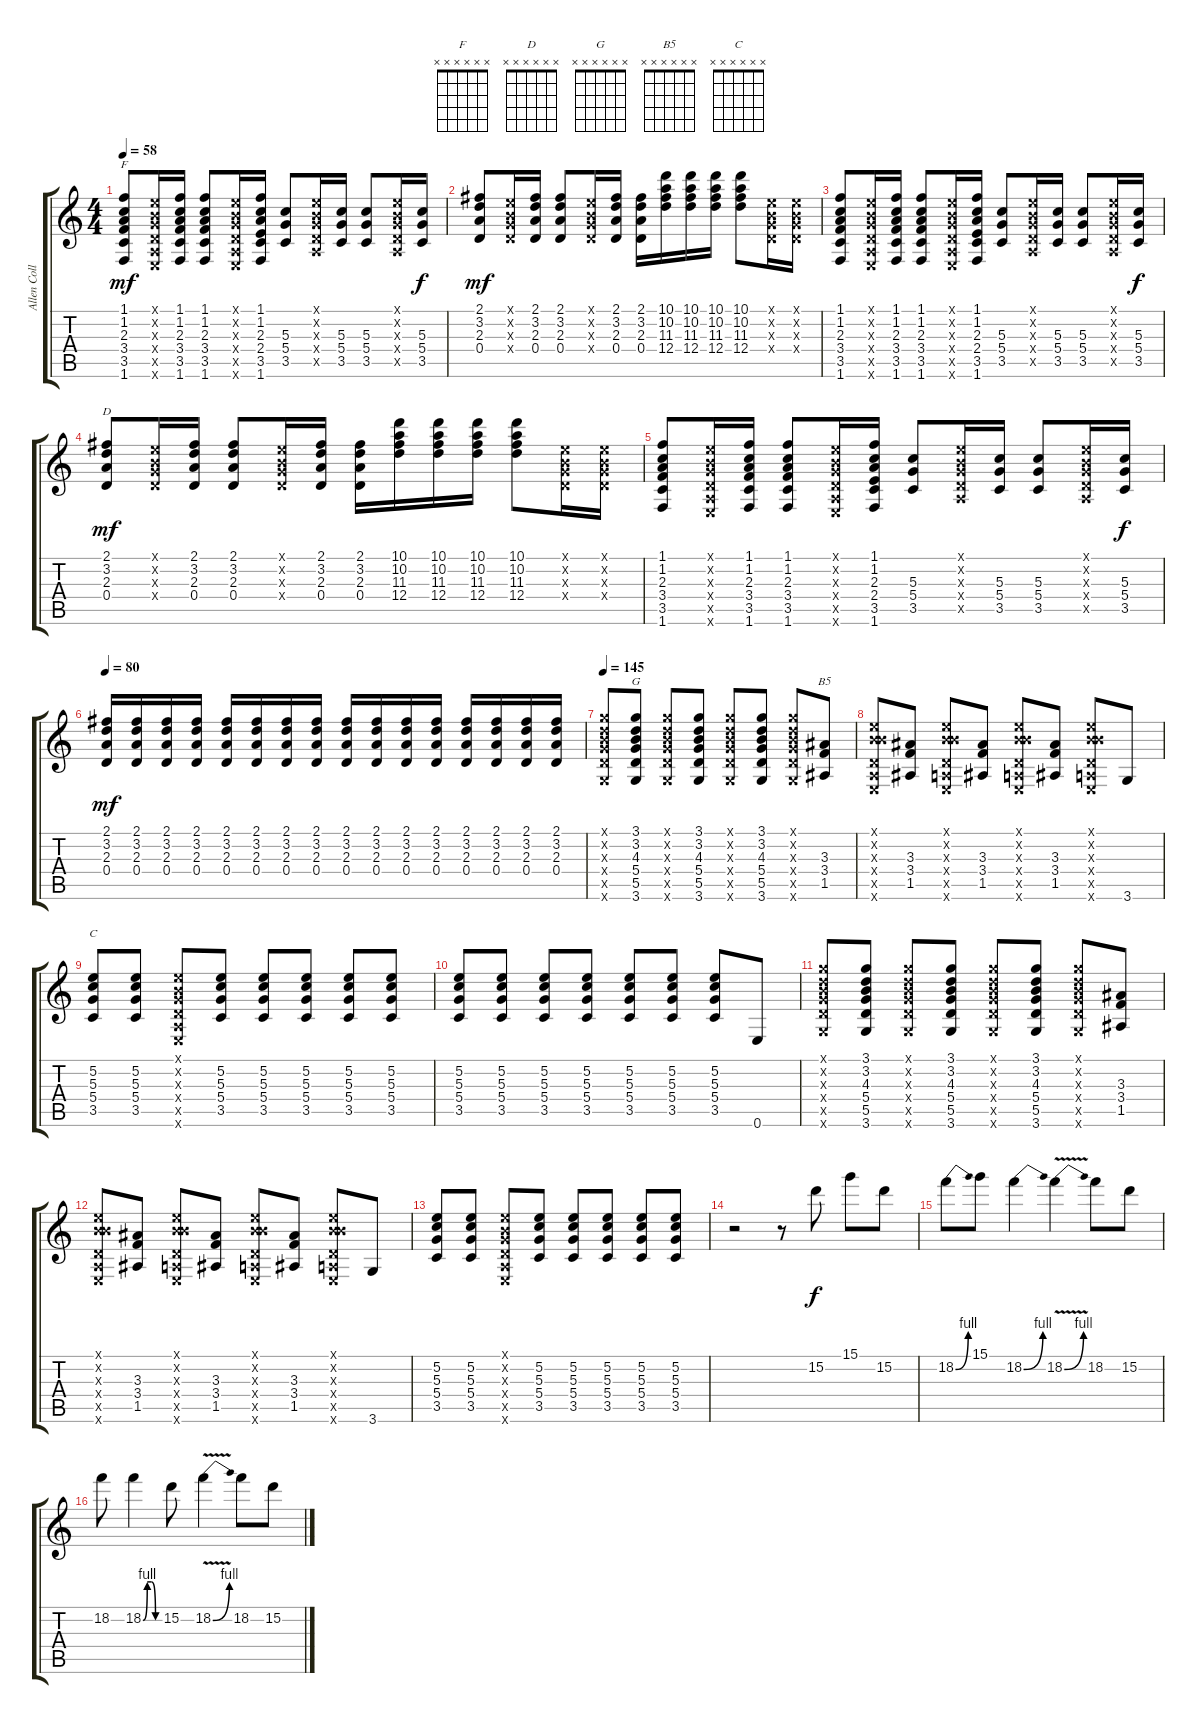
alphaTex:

\track ("Allen Collins (Clean/Solo Guitar)" "Allen Coll") {instrument overdrivenguitar}
\staff {score tabs}
\tuning (E4 B3 G3 D3 A2 E2) {hide}
\chord ("F" x x x x x x)
\chord ("D" x x x x x x)
\chord ("G" x x x x x x)
\chord ("B5" x x x x x x)
\chord ("C" x x x x x x)
\ts (4 4)
\tempo 58
\clef g2
\ks c
(1.1 1.2 2.3 3.4 3.5 1.6).8{ch "F" dy mf} (0.1{x} 0.2{x} 0.3{x} 0.4{x} 0.5{x} 0.6{x}).16 (1.1 1.2 2.3 3.4 3.5 1.6).16 (1.1 1.2 2.3 3.4 3.5 1.6).8 (0.1{x} 0.2{x} 0.3{x} 0.4{x} 0.5{x} 0.6{x}).16 (1.1 1.2 2.3 2.4 3.5 1.6).16 (5.3 5.4 3.5).8 (0.1{x} 0.2{x} 0.3{x} 0.4{x} 0.5{x}).16 (5.3 5.4 3.5).16 (5.3 5.4 3.5).8 (0.1{x} 0.2{x} 0.3{x} 0.4{x} 0.5{x}).16 (5.3 5.4 3.5).16{dy f} |
(2.1 3.2 2.3 0.4).8{dy mf} (0.1{x} 0.2{x} 0.3{x} 0.4{x}).16 (2.1 3.2 2.3 0.4).16 (2.1 3.2 2.3 0.4).8 (0.1{x} 0.2{x} 0.3{x} 0.4{x}).16 (2.1 3.2 2.3 0.4).16 (2.1 3.2 2.3 0.4).16 (10.1 10.2 11.3 12.4).16 (10.1 10.2 11.3 12.4).16 (10.1 10.2 11.3 12.4).16 (10.1 10.2 11.3 12.4).8 (0.1{x} 0.2{x} 0.3{x} 0.4{x}).16 (0.1{x} 0.2{x} 0.3{x} 0.4{x}).16 |
(1.1 1.2 2.3 3.4 3.5 1.6).8 (0.1{x} 0.2{x} 0.3{x} 0.4{x} 0.5{x} 0.6{x}).16 (1.1 1.2 2.3 3.4 3.5 1.6).16 (1.1 1.2 2.3 3.4 3.5 1.6).8 (0.1{x} 0.2{x} 0.3{x} 0.4{x} 0.5{x} 0.6{x}).16 (1.1 1.2 2.3 2.4 3.5 1.6).16 (5.3 5.4 3.5).8 (0.1{x} 0.2{x} 0.3{x} 0.4{x} 0.5{x}).16 (5.3 5.4 3.5).16 (5.3 5.4 3.5).8 (0.1{x} 0.2{x} 0.3{x} 0.4{x} 0.5{x}).16 (5.3 5.4 3.5).16{dy f} |
(2.1 3.2 2.3 0.4).8{ch "D" dy mf} (0.1{x} 0.2{x} 0.3{x} 0.4{x}).16 (2.1 3.2 2.3 0.4).16 (2.1 3.2 2.3 0.4).8 (0.1{x} 0.2{x} 0.3{x} 0.4{x}).16 (2.1 3.2 2.3 0.4).16 (2.1 3.2 2.3 0.4).16 (10.1 10.2 11.3 12.4).16 (10.1 10.2 11.3 12.4).16 (10.1 10.2 11.3 12.4).16 (10.1 10.2 11.3 12.4).8 (0.1{x} 0.2{x} 0.3{x} 0.4{x}).16 (0.1{x} 0.2{x} 0.3{x} 0.4{x}).16 |
(1.1 1.2 2.3 3.4 3.5 1.6).8 (0.1{x} 0.2{x} 0.3{x} 0.4{x} 0.5{x} 0.6{x}).16 (1.1 1.2 2.3 3.4 3.5 1.6).16 (1.1 1.2 2.3 3.4 3.5 1.6).8 (0.1{x} 0.2{x} 0.3{x} 0.4{x} 0.5{x} 0.6{x}).16 (1.1 1.2 2.3 2.4 3.5 1.6).16 (5.3 5.4 3.5).8 (0.1{x} 0.2{x} 0.3{x} 0.4{x} 0.5{x}).16 (5.3 5.4 3.5).16 (5.3 5.4 3.5).8 (0.1{x} 0.2{x} 0.3{x} 0.4{x} 0.5{x}).16 (5.3 5.4 3.5).16{dy f} |
\tempo 80
(2.1 3.2 2.3 0.4).16{dy mf} (2.1 3.2 2.3 0.4).16 (2.1 3.2 2.3 0.4).16 (2.1 3.2 2.3 0.4).16 (2.1 3.2 2.3 0.4).16 (2.1 3.2 2.3 0.4).16 (2.1 3.2 2.3 0.4).16 (2.1 3.2 2.3 0.4).16 (2.1 3.2 2.3 0.4).16 (2.1 3.2 2.3 0.4).16 (2.1 3.2 2.3 0.4).16 (2.1 3.2 2.3 0.4).16 (2.1 3.2 2.3 0.4).16 (2.1 3.2 2.3 0.4).16 (2.1 3.2 2.3 0.4).16 (2.1 3.2 2.3 0.4).16 |
\tempo 145
(3.1{x} 3.2{x} 4.3{x} 5.4{x} 5.5{x} 3.6{x}).8{volume 13} (3.1 3.2 4.3 5.4 5.5 3.6).8{ch "G"} (3.1{x} 3.2{x} 4.3{x} 5.4{x} 5.5{x} 3.6{x}).8 (3.1 3.2 4.3 5.4 5.5 3.6).8 (3.1{x} 3.2{x} 4.3{x} 5.4{x} 5.5{x} 3.6{x}).8 (3.1 3.2 4.3 5.4 5.5 3.6).8 (3.1{x} 3.2{x} 4.3{x} 5.4{x} 5.5{x} 3.6{x}).8 (3.3 3.4 1.5).8{ch "B5"} |
(0.1{x} 0.2{x} 4.3{x} 0.4{x} 0.5{x} 0.6{x}).8 (3.3 3.4 1.5).8 (0.1{x} 0.2{x} 4.3{x} 0.4{x} 0.5{x} 0.6{x}).8 (3.3 3.4 1.5).8 (0.1{x} 0.2{x} 4.3{x} 0.4{x} 0.5{x} 0.6{x}).8 (3.3 3.4 1.5).8 (0.1{x} 0.2{x} 4.3{x} 0.4{x} 0.5{x} 0.6{x}).8 3.6.8 |
(5.2 5.3 5.4 3.5).8{ch "C"} (5.2 5.3 5.4 3.5).8 (0.1{x} 0.2{x} 0.3{x} 0.4{x} 0.5{x} 0.6{x}).8 (5.2 5.3 5.4 3.5).8 (5.2 5.3 5.4 3.5).8 (5.2 5.3 5.4 3.5).8 (5.2 5.3 5.4 3.5).8 (5.2 5.3 5.4 3.5).8 |
(5.2 5.3 5.4 3.5).8 (5.2 5.3 5.4 3.5).8 (5.2 5.3 5.4 3.5).8 (5.2 5.3 5.4 3.5).8 (5.2 5.3 5.4 3.5).8 (5.2 5.3 5.4 3.5).8 (5.2 5.3 5.4 3.5).8 0.6.8 |
(3.1{x} 3.2{x} 4.3{x} 5.4{x} 5.5{x} 3.6{x}).8 (3.1 3.2 4.3 5.4 5.5 3.6).8 (3.1{x} 3.2{x} 4.3{x} 5.4{x} 5.5{x} 3.6{x}).8 (3.1 3.2 4.3 5.4 5.5 3.6).8 (3.1{x} 3.2{x} 4.3{x} 5.4{x} 5.5{x} 3.6{x}).8 (3.1 3.2 4.3 5.4 5.5 3.6).8 (3.1{x} 3.2{x} 4.3{x} 5.4{x} 5.5{x} 3.6{x}).8 (3.3 3.4 1.5).8 |
(0.1{x} 0.2{x} 4.3{x} 0.4{x} 0.5{x} 0.6{x}).8 (3.3 3.4 1.5).8 (0.1{x} 0.2{x} 4.3{x} 0.4{x} 0.5{x} 0.6{x}).8 (3.3 3.4 1.5).8 (0.1{x} 0.2{x} 4.3{x} 0.4{x} 0.5{x} 0.6{x}).8 (3.3 3.4 1.5).8 (0.1{x} 0.2{x} 4.3{x} 0.4{x} 0.5{x} 0.6{x}).8 3.6.8 |
(5.2 5.3 5.4 3.5).8 (5.2 5.3 5.4 3.5).8 (0.1{x} 0.2{x} 0.3{x} 0.4{x} 0.5{x} 0.6{x}).8 (5.2 5.3 5.4 3.5).8 (5.2 5.3 5.4 3.5).8 (5.2 5.3 5.4 3.5).8 (5.2 5.3 5.4 3.5).8 (5.2 5.3 5.4 3.5).8 |
r.2{volume 16} r.8 15.2.8{dy f} 15.1.8 15.2.8 |
18.2{be (bend 0 0 60 4)}.8 15.1.8 18.2{be (bend 0 0 60 4)}.4 18.2{be (bend 0 0 60 4) v}.4 18.2.8 15.2.8 |
18.2.8 18.2{be (custom 0 0 15 4 30 4 45 0 60 0)}.4 15.2.8 18.2{be (bend 0 0 60 4) v}.4 18.2.8 15.2.8
